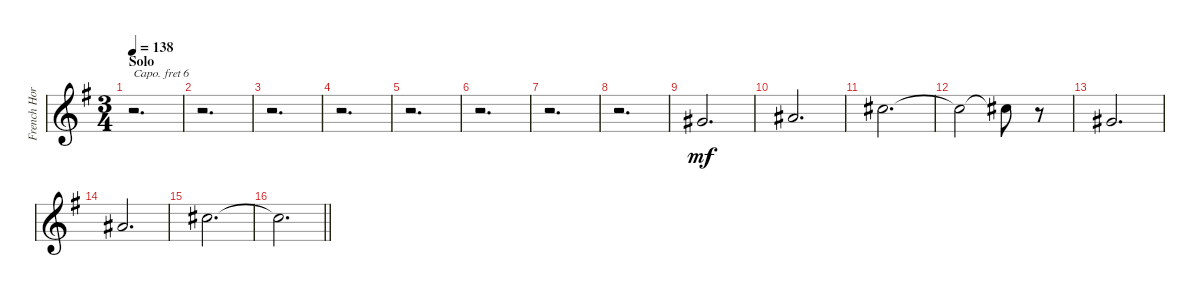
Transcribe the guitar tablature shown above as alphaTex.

\track ("French Horns in F" "French Hor") {instrument frenchhorn}
\staff {score}
\capo 6
\tuning (Eb4 Bb3 Gb3 Db3 Ab2 Eb2) {hide}
\ts (3 4)
\section ("" "Solo")
\tempo 138
\clef g2
\ks eminor
r.2{d dy f} |
r.2{d} |
r.2{d} |
r.2{d} |
r.2{d} |
r.2{d} |
r.2{d} |
r.2{d} |
4.2.2{d dy mf} |
1.1.2{d} |
4.1.2{d} |
4.1{t}.2 4.1{t}.8 r.8 |
4.2.2{d} |
1.1.2{d} |
4.1.2{d} |
\barLineRight lightlight
4.1{t}.2{d}
